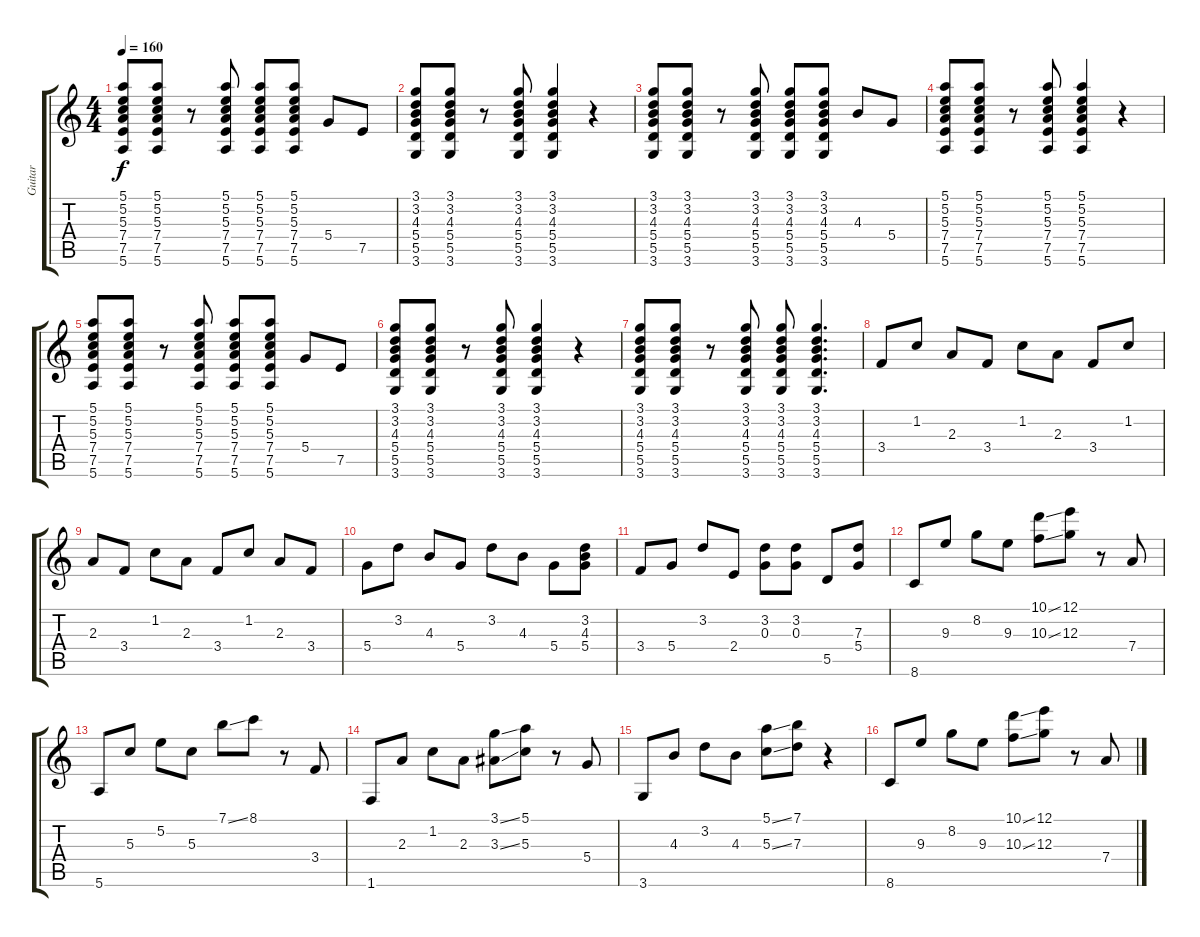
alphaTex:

\track ("Guitar" "Guitar") {instrument electricguitarclean}
\staff {score tabs}
\tuning (E4 B3 G3 D3 A2 E2) {hide}
\ts (4 4)
\tempo 160
\clef g2
\ks c
(5.1 5.2 5.3 7.4 7.5 5.6).8{dy f} (5.1 5.2 5.3 7.4 7.5 5.6).8 r.8 (5.1 5.2 5.3 7.4 7.5 5.6).8 (5.1 5.2 5.3 7.4 7.5 5.6).8 (5.1 5.2 5.3 7.4 7.5 5.6).8 5.4.8 7.5.8 |
(3.1 3.2 4.3 5.4 5.5 3.6).8 (3.1 3.2 4.3 5.4 5.5 3.6).8 r.8 (3.1 3.2 4.3 5.4 5.5 3.6).8 (3.1 3.2 4.3 5.4 5.5 3.6).4 r.4 |
(3.1 3.2 4.3 5.4 5.5 3.6).8 (3.1 3.2 4.3 5.4 5.5 3.6).8 r.8 (3.1 3.2 4.3 5.4 5.5 3.6).8 (3.1 3.2 4.3 5.4 5.5 3.6).8 (3.1 3.2 4.3 5.4 5.5 3.6).8 4.3.8 5.4.8 |
(5.1 5.2 5.3 7.4 7.5 5.6).8 (5.1 5.2 5.3 7.4 7.5 5.6).8 r.8 (5.1 5.2 5.3 7.4 7.5 5.6).8 (5.1 5.2 5.3 7.4 7.5 5.6).4 r.4 |
(5.1 5.2 5.3 7.4 7.5 5.6).8 (5.1 5.2 5.3 7.4 7.5 5.6).8 r.8 (5.1 5.2 5.3 7.4 7.5 5.6).8 (5.1 5.2 5.3 7.4 7.5 5.6).8 (5.1 5.2 5.3 7.4 7.5 5.6).8 5.4.8 7.5.8 |
(3.1 3.2 4.3 5.4 5.5 3.6).8 (3.1 3.2 4.3 5.4 5.5 3.6).8 r.8 (3.1 3.2 4.3 5.4 5.5 3.6).8 (3.1 3.2 4.3 5.4 5.5 3.6).4 r.4 |
(3.1 3.2 4.3 5.4 5.5 3.6).8 (3.1 3.2 4.3 5.4 5.5 3.6).8 r.8 (3.1 3.2 4.3 5.4 5.5 3.6).8 (3.1 3.2 4.3 5.4 5.5 3.6).8 (3.1 3.2 4.3 5.4 5.5 3.6).4{d} |
3.4.8 1.2.8 2.3.8 3.4.8 1.2.8 2.3.8 3.4.8 1.2.8 |
2.3.8 3.4.8 1.2.8 2.3.8 3.4.8 1.2.8 2.3.8 3.4.8 |
5.4.8 3.2.8 4.3.8 5.4.8 3.2.8 4.3.8 5.4.8 (3.2 4.3 5.4).8 |
3.4.8 5.4.8 3.2.8 2.4.8 (3.2 0.3).8 (3.2 0.3).8 5.5.8 (7.3 5.4).8 |
8.6.8 9.3.8 8.2.8 9.3.8 (10.1{ss} 10.3{ss}).8 (12.1 12.3).8 r.8 7.4.8 |
5.6.8 5.3.8 5.2.8 5.3.8 7.1{ss}.8 8.1.8 r.8 3.4.8 |
1.6.8 2.3.8 1.2.8 2.3.8 (3.1{ss} 3.3{ss}).8 (5.1 5.3).8 r.8 5.4.8 |
3.6.8 4.3.8 3.2.8 4.3.8 (5.1{ss} 5.3{ss}).8 (7.1 7.3).8 r.4 |
8.6.8 9.3.8 8.2.8 9.3.8 (10.1{ss} 10.3{ss}).8 (12.1 12.3).8 r.8 7.4.8
